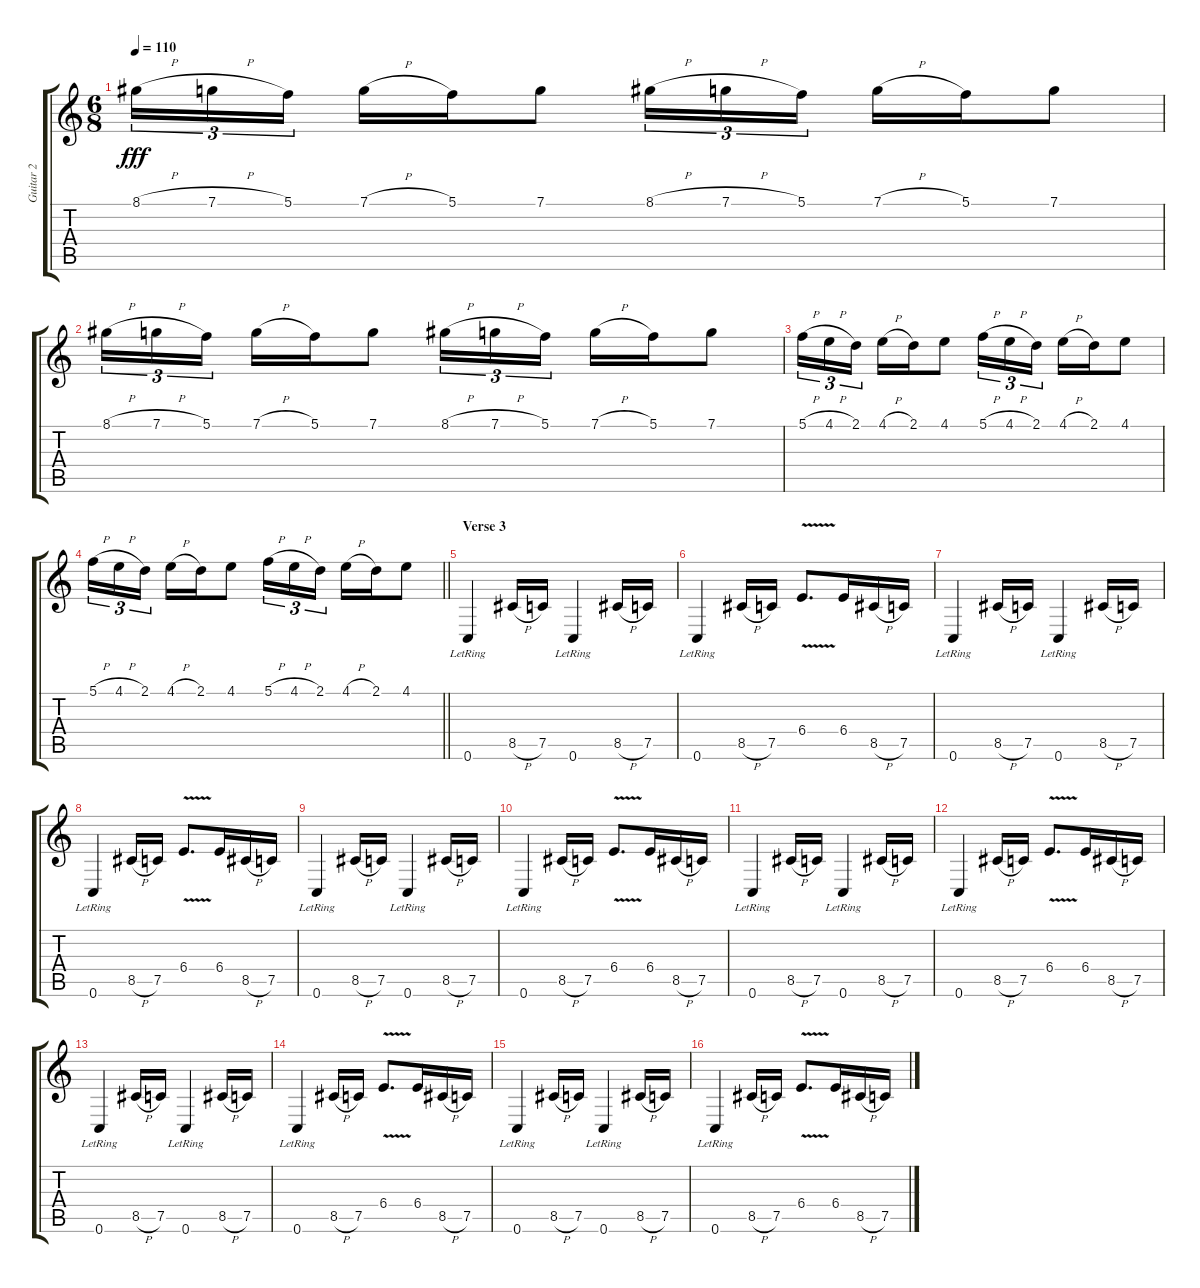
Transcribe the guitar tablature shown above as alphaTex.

\track ("Guitar 2" "Guitar 2") {instrument distortionguitar}
\staff {score tabs}
\tuning (C4 G3 Eb3 Bb2 F2 C2) {hide}
\ts (6 8)
\tempo 110
\clef g2
\ks c
8.1{h}.16{tu (3 2) dy fff} 7.1{h}.16{tu (3 2)} 5.1.16{tu (3 2) beam splitsecondary} 7.1{h}.16 5.1.16 7.1.8 8.1{h}.16{tu (3 2)} 7.1{h}.16{tu (3 2)} 5.1.16{tu (3 2) beam splitsecondary} 7.1{h}.16 5.1.16 7.1.8 |
8.1{h}.16{tu (3 2)} 7.1{h}.16{tu (3 2)} 5.1.16{tu (3 2) beam splitsecondary} 7.1{h}.16 5.1.16 7.1.8 8.1{h}.16{tu (3 2)} 7.1{h}.16{tu (3 2)} 5.1.16{tu (3 2) beam splitsecondary} 7.1{h}.16 5.1.16 7.1.8 |
5.1{h}.16{tu (3 2)} 4.1{h}.16{tu (3 2)} 2.1.16{tu (3 2) beam splitsecondary} 4.1{h}.16 2.1.16 4.1.8 5.1{h}.16{tu (3 2)} 4.1{h}.16{tu (3 2)} 2.1.16{tu (3 2) beam splitsecondary} 4.1{h}.16 2.1.16 4.1.8 |
\barLineRight lightlight
5.1{h}.16{tu (3 2)} 4.1{h}.16{tu (3 2)} 2.1.16{tu (3 2) beam splitsecondary} 4.1{h}.16 2.1.16 4.1.8 5.1{h}.16{tu (3 2)} 4.1{h}.16{tu (3 2)} 2.1.16{tu (3 2) beam splitsecondary} 4.1{h}.16 2.1.16 4.1.8 |
\section ("" "Verse 3")
0.6{lr}.4{balance 11} 8.5{h}.16 7.5.16 0.6{lr}.4 8.5{h}.16 7.5.16 |
0.6{lr}.4 8.5{h}.16 7.5.16 6.4{v}.8{d} 6.4.16 8.5{h}.16 7.5.16 |
0.6{lr}.4 8.5{h}.16 7.5.16 0.6{lr}.4 8.5{h}.16 7.5.16 |
0.6{lr}.4 8.5{h}.16 7.5.16 6.4{v}.8{d} 6.4.16 8.5{h}.16 7.5.16 |
0.6{lr}.4 8.5{h}.16 7.5.16 0.6{lr}.4 8.5{h}.16 7.5.16 |
0.6{lr}.4 8.5{h}.16 7.5.16 6.4{v}.8{d} 6.4.16 8.5{h}.16 7.5.16 |
0.6{lr}.4 8.5{h}.16 7.5.16 0.6{lr}.4 8.5{h}.16 7.5.16 |
0.6{lr}.4 8.5{h}.16 7.5.16 6.4{v}.8{d} 6.4.16 8.5{h}.16 7.5.16 |
0.6{lr}.4 8.5{h}.16 7.5.16 0.6{lr}.4 8.5{h}.16 7.5.16 |
0.6{lr}.4 8.5{h}.16 7.5.16 6.4{v}.8{d} 6.4.16 8.5{h}.16 7.5.16 |
0.6{lr}.4 8.5{h}.16 7.5.16 0.6{lr}.4 8.5{h}.16 7.5.16 |
0.6{lr}.4 8.5{h}.16 7.5.16 6.4{v}.8{d} 6.4.16 8.5{h}.16 7.5.16
